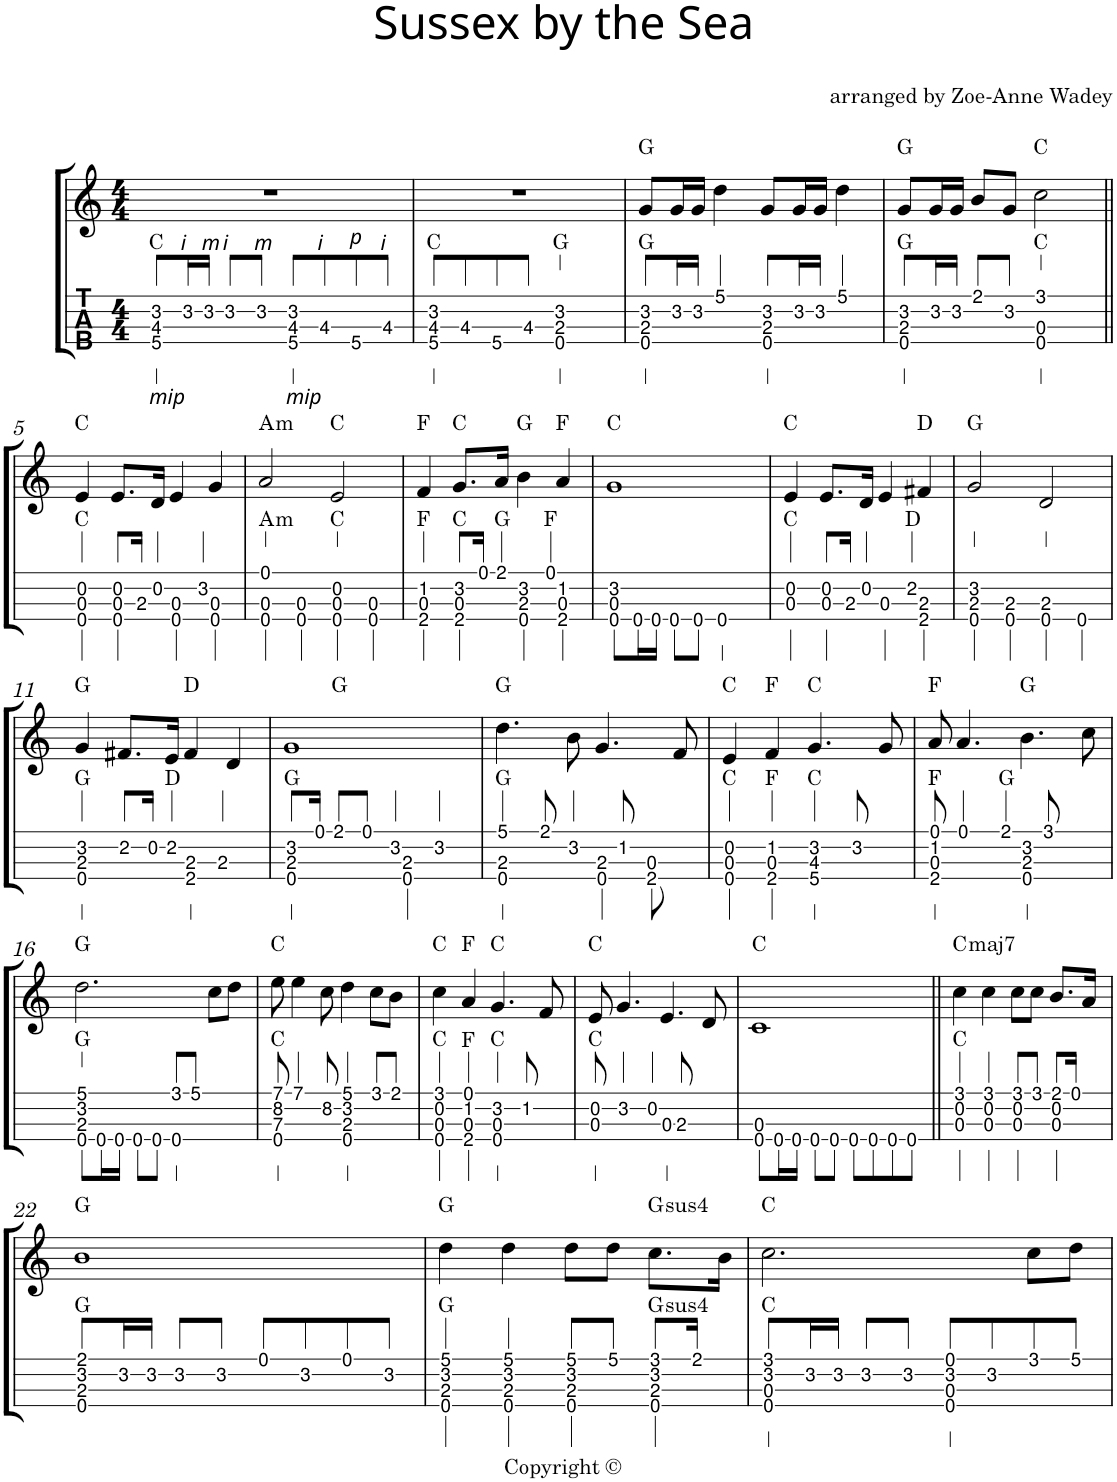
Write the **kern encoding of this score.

**kern	**harte	**kern	**harte
*part2	*part2	*part1	*part1
*staff2	*	*staff1	*
*I"P2	*	*I"P1	*
*stria4	*	*	*
*	*	*clefG2	*
*k[]	*	*k[]	*
*M4/4	*	*M4/4	*
=1	=1	=1	=1
*^	*	*	*
!LO:TX:b:i:t=mip	!	!	!	!
8g/L	2c\ 2e\	C:maj	1r	.
!LO:TX:a:i:t=i	!	!	!	!
16g/L	.	.	.	.
!LO:TX:a:i:t=m	!	!	!	!
16g/JJ	.	.	.	.
!LO:TX:a:i:t=i	!	!	!	!
8g/L	.	.	.	.
!LO:TX:a:i:t=m	!	!	!	!
8g/J	.	.	.	.
!LO:TX:b:i:t=mip	!	!	!	!
8g/L	2c\ 2e\	.	.	.
!LO:TX:a:i:t=i	!	!	!	!
8e/	.	.	.	.
!LO:TX:a:i:t=p	!	!	!	!
8c/	.	.	.	.
!LO:TX:a:i:t=i	!	!	!	!
8e/J	.	.	.	.
=2	=2	=2	=2	=2
8g/L	2c\ 2e\	C:maj	1r	.
8e/	.	.	.	.
8c/	.	.	.	.
8e/J	.	.	.	.
2g/	2G\ 2d\	G:maj	.	.
=3	=3	=3	=3	=3
8g/L	2G\ 2d\	G:maj	8g/L	G:maj
16g/L	.	.	16g/L	.
16g/JJ	.	.	16g/JJ	.
4dd/	.	.	4dd\	.
8g/L	2G\ 2d\	.	8g/L	.
16g/L	.	.	16g/L	.
16g/JJ	.	.	16g/JJ	.
4dd/	.	.	4dd\	.
=4	=4	=4	=4	=4
8g/L	2G\ 2d\	G:maj	8g/L	G:maj
16g/L	.	.	16g/L	.
16g/JJ	.	.	16g/JJ	.
8b/L	.	.	8b/L	.
8g/J	.	.	8g/J	.
2cc/	2G\ 2c\	C:maj	2cc\	C:maj
!!LO:LB:g=z
=5||	=5||	=5||	=5||	=5||
4e/	4G\ 4c\	C:maj	4e/	C:maj
8e/L	4G\ 4c\	.	8.e/L	.
16d/Jk	.	.	.	.
4e/	.	.	16d/Jk	.
.	4G\ 4c\	.	4e/	.
4g/	.	.	.	.
.	4G\ 4c\	.	4g/	.
16ryy	.	.	.	.
=6	=6	=6	=6	=6
!	!	!LO:H:kt=m	!	!LO:H:kt=m
2a/	4G\ 4c\	A:min	2a/	A:min
.	4G\ 4c\	.	.	.
2e/	4G\ 4c\	C:maj	2e/	C:maj
.	4G\ 4c\	.	.	.
=7	=7	=7	=7	=7
4f/	4A\ 4c\	F:maj	4f/	F:maj
8g/L	4A\ 4c\	C:maj	8.g/L	C:maj
16a/Jk	.	.	.	.
4b/	.	G:maj	16a/Jk	.
.	4G\ 4d\ 4g\	.	4b\	G:maj
4a/	.	F:maj	.	.
.	4A\ 4c\ 4f\	.	4a/	F:maj
16ryy	.	.	.	.
=8	=8	=8	=8	=8
1c 1g	8G\L	.	1g	C:maj
.	16G\L	.	.	.
.	16G\JJ	.	.	.
.	8G\L	.	.	.
.	8G\J	.	.	.
.	2G\	.	.	.
=9	=9	=9	=9	=9
4e/	4c\	C:maj	4e/	C:maj
8e/L	4c\	.	8.e/L	.
16d/Jk	.	.	.	.
4e/	.	.	16d/Jk	.
.	4c\	.	4e/	.
4f#/	.	D:maj	.	.
.	4A\ 4d\	.	4f#X/	D:maj
16ryy	.	.	.	.
=10	=10	=10	=10	=10
2g/	4G\ 4d\	.	2g/	G:maj
.	4G\ 4d\	.	.	.
2d/	4G\	.	2d/	.
.	4G\	.	.	.
!!LO:LB:g=z
=11	=11	=11	=11	=11
4g/	2G\ 2d\	G:maj	4g/	G:maj
8f#/L	.	.	8.f#X/L	.
16e/Jk	.	.	.	.
4f#/	.	D:maj	16e/Jk	.
.	2A\ 2d\	.	4f#/	D:maj
4d/	.	.	.	.
.	.	.	4d/	.
16ryy	.	.	.	.
=12	=12	=12	=12	=12
*	*	*	*^	*
8g/L	2G\ 2d\	G:maj	1g	8.ryy	.
16a/Jk	.	.	.	.	.
8b/L	.	.	.	2ryy	G:maj
8a/J	.	.	.	.	.
4g/	.	.	.	.	.
.	4G\ 4d\	.	.	.	.
4g/	.	.	.	4ryy	.
.	4ryy	.	.	.	.
16ryy	.	.	.	16ryy	.
*	*	*	*v	*v	*
=13	=13	=13	=13	=13
4dd/	2G\ 2d\	G:maj	4.dd\	G:maj
8b/	.	.	.	.
4g/	.	.	8b\	.
.	4G\ 4d\	.	4.g/	.
8f/	.	.	.	.
4ryy	8A\ 8c\	.	.	.
.	8ryy	.	8f/	.
=14	=14	=14	=14	=14
4e/	4G\ 4c\	C:maj	4e/	C:maj
4f/	4A\ 4c\	F:maj	4f/	F:maj
4g/	2c\ 2e\	C:maj	4.g/	C:maj
8g/	.	.	.	.
8ryy	.	.	8g/	.
=15	=15	=15	=15	=15
8a/	2A\ 2c\ 2f\	F:maj	8a/	F:maj
4a/	.	.	4.a/	.
4b/	.	G:maj	.	.
.	2G\ 2d\ 2g\	.	4.b\	G:maj
8cc/	.	.	.	.
4ryy	.	.	.	.
.	.	.	8cc\	.
!!LO:LB:g=z
=16	=16	=16	=16	=16
*	*^	*	*^	*
2dd/	8G\L	1d 1g	G:maj	2.dd\	8ryy	G:maj
.	16G\L	.	.	.	2..ryy	.
.	16G\JJ	.	.	.	.	.
.	8G\L	.	.	.	.	.
.	8G\J	.	.	.	.	.
8cc/L	2G\	.	.	.	.	.
8dd/J	.	.	.	.	.	.
4ryy	.	.	.	8cc\L	.	.
.	.	.	.	8dd\J	.	.
*	*v	*v	*	*	*	*
=17	=17	=17	=17	=17	=17
8ee/	2G\ 2g\ 2cc\	C:maj	8ee\	2ryy	C:maj
4ee/	.	.	4ee\	.	.
8cc/	.	.	8cc\	.	.
4dd/	2G\ 2d\ 2g\	.	4dd\	2ryy	.
8cc/L	.	.	8cc\L	.	.
8b/J	.	.	8b\J	.	.
*	*	*	*v	*v	*
=18	=18	=18	=18	=18
4cc/	4G\ 4c\ 4e\	C:maj	4cc\	C:maj
4a/	4A\ 4c\ 4f\	F:maj	4a/	F:maj
4g/	2G\ 2c\	C:maj	4.g/	C:maj
8f/	.	.	.	.
8ryy	.	.	8f/	.
=19	=19	=19	=19	=19
8e/	2c\	C:maj	8e/	C:maj
4g/	.	.	4.g/	.
4e/	.	.	.	.
.	2c\	.	4.e/	.
8d/	.	.	.	.
4ryy	.	.	.	.
.	.	.	8d/	.
=20	=20	=20	=20	=20
1c	8G\L	.	1c	C:maj
.	16G\L	.	.	.
.	16G\JJ	.	.	.
.	8G\L	.	.	.
.	8G\J	.	.	.
.	8G\L	.	.	.
.	8G\	.	.	.
.	8G\	.	.	.
.	8G\J	.	.	.
=21||	=21||	=21||	=21||	=21||
!	!	!	!	!LO:H:kt=maj7
4cc/	4c\ 4e\	C:maj	4cc\	C:maj7
4cc/	4c\ 4e\	.	4cc\	.
8cc/L	4c\ 4e\	.	8cc\L	.
8cc/J	.	.	8cc\J	.
8b/L	4c\ 4e\	.	8.b/L	.
16a/Jk	.	.	.	.
16ryy	.	.	16a/Jk	.
!!LO:LB:g=z
=22	=22	=22	=22	=22
8b/L	1G 1d 1g	G:maj	1b	G:maj
16g/L	.	.	.	.
16g/JJ	.	.	.	.
8g/L	.	.	.	.
8g/J	.	.	.	.
8a/L	.	.	.	.
8g/	.	.	.	.
8a/	.	.	.	.
8g/J	.	.	.	.
=23	=23	=23	=23	=23
4dd/	4G\ 4d\ 4g\	G:maj	4dd\	G:maj
4dd/	4G\ 4d\ 4g\	.	4dd\	.
8dd/L	4G\ 4d\ 4g\	.	8dd\L	.
8dd/J	.	.	8dd\J	.
!	!	!LO:H:kt=4	!	!LO:H:kt=4
8cc/L	4G\ 4d\ 4g\	G:sus4	8.cc\L	G:sus4
16b/Jk	.	.	.	.
16ryy	.	.	16b\Jk	.
=24	=24	=24	=24	=24
8cc/L	2G\ 2c\ 2g\	C:maj	2.cc\	C:maj
16g/L	.	.	.	.
16g/JJ	.	.	.	.
8g/L	.	.	.	.
8g/J	.	.	.	.
8a/L	2G\ 2c\ 2g\	.	.	.
8g/	.	.	.	.
8cc/	.	.	8cc\L	.
8dd/J	.	.	8dd\J	.
*v	*v	*	*	*
=	=	=	=
*-	*-	*-	*-
